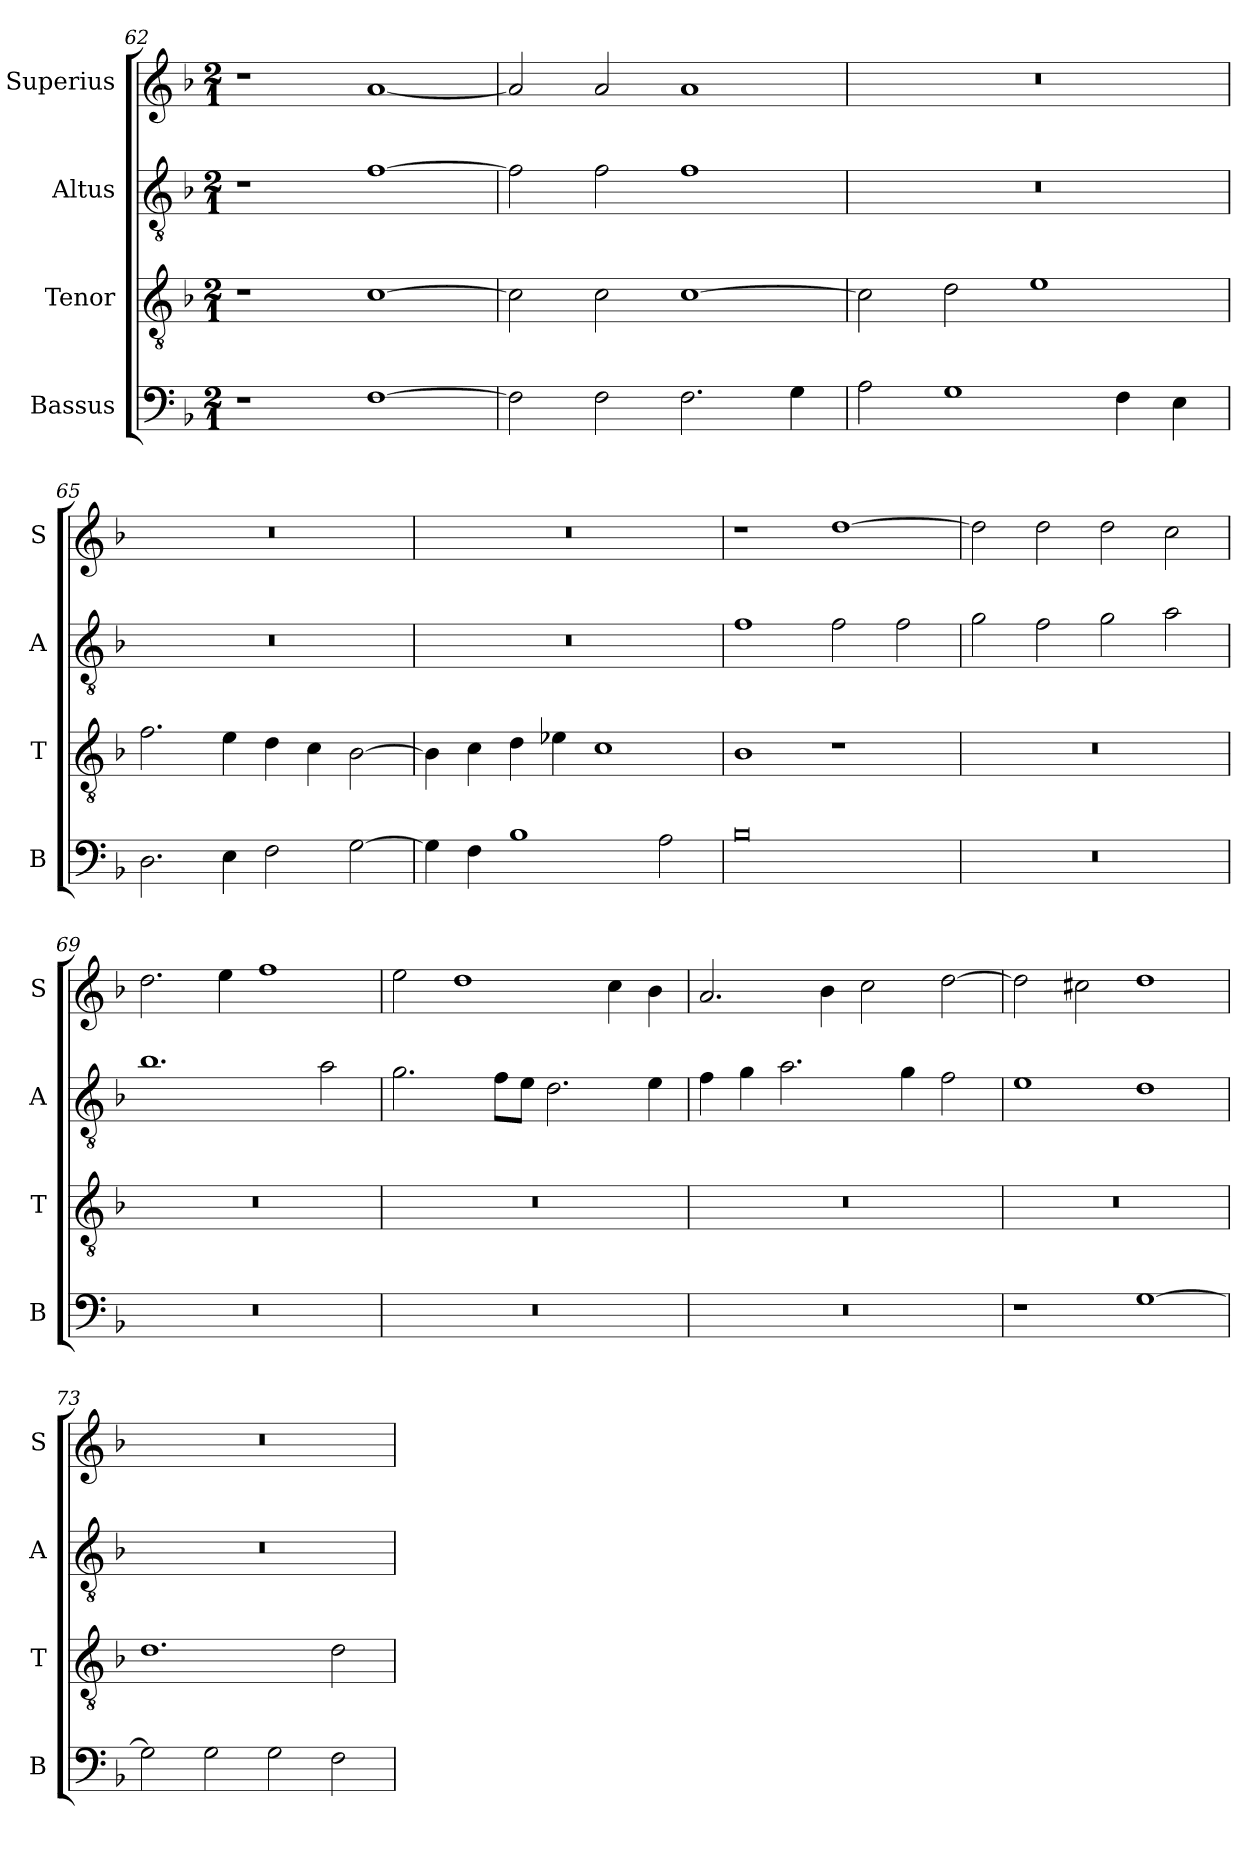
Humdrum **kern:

**kern	**kern	**kern	**kern
*part4	*part3	*part2	*part1
*staff4	*staff3	*staff2	*staff1
*I"Bassus	*I"Tenor	*I"Altus	*I"Superius
*I'B	*I'T	*I'A	*I'S
*clefF4	*clefGv2	*clefGv2	*clefG2
*k[b-]	*k[b-]	*k[b-]	*k[b-]
*d:	*d:	*d:	*d:
*M2/1	*M2/1	*M2/1	*M2/1
=62	=62	=62	=62
1r	1r	1r	1r
[1F	[1c	[1f	[1a
=63	=63	=63	=63
2F]	2c]	2f]	2a]
2F	2c	2f	2a
2.F	[1c	1f	1a
4G	.	.	.
=64	=64	=64	=64
2A	2c]	0r	0r
1G	2d	.	.
.	1e	.	.
4F	.	.	.
4E	.	.	.
=65	=65	=65	=65
2.D	2.f	0r	0r
4E	4e	.	.
2F	4d	.	.
.	4c	.	.
[2G	[2B-	.	.
=66	=66	=66	=66
4G]	4B-]	0r	0r
4F	4c	.	.
1B-	4d	.	.
.	4e-X	.	.
.	1c	.	.
2A	.	.	.
=67	=67	=67	=67
0B-	1B-	1f	1r
.	1r	2f	[1dd
.	.	2f	.
=68	=68	=68	=68
0r	0r	2g	2dd]
.	.	2f	2dd
.	.	2g	2dd
.	.	2a	2cc
=69	=69	=69	=69
0r	0r	1.b-	2.dd
.	.	.	4ee
.	.	.	1ff
.	.	2a	.
=70	=70	=70	=70
0r	0r	2.g	2ee
.	.	.	1dd
.	.	8fL	.
.	.	8eJ	.
.	.	2.d	.
.	.	.	4cc
.	.	4e	4b-
=71	=71	=71	=71
0r	0r	4f	2.a
.	.	4g	.
.	.	2.a	.
.	.	.	4b-
.	.	.	2cc
.	.	4g	.
.	.	2f	[2dd
=72	=72	=72	=72
1r	0r	1e	2dd]
.	.	.	2cc#X
[1G	.	1d	1dd
=73	=73	=73	=73
2G]	1.d	0r	0r
2G	.	.	.
2G	.	.	.
2F	2d	.	.
=	=	=	=
*-	*-	*-	*-
